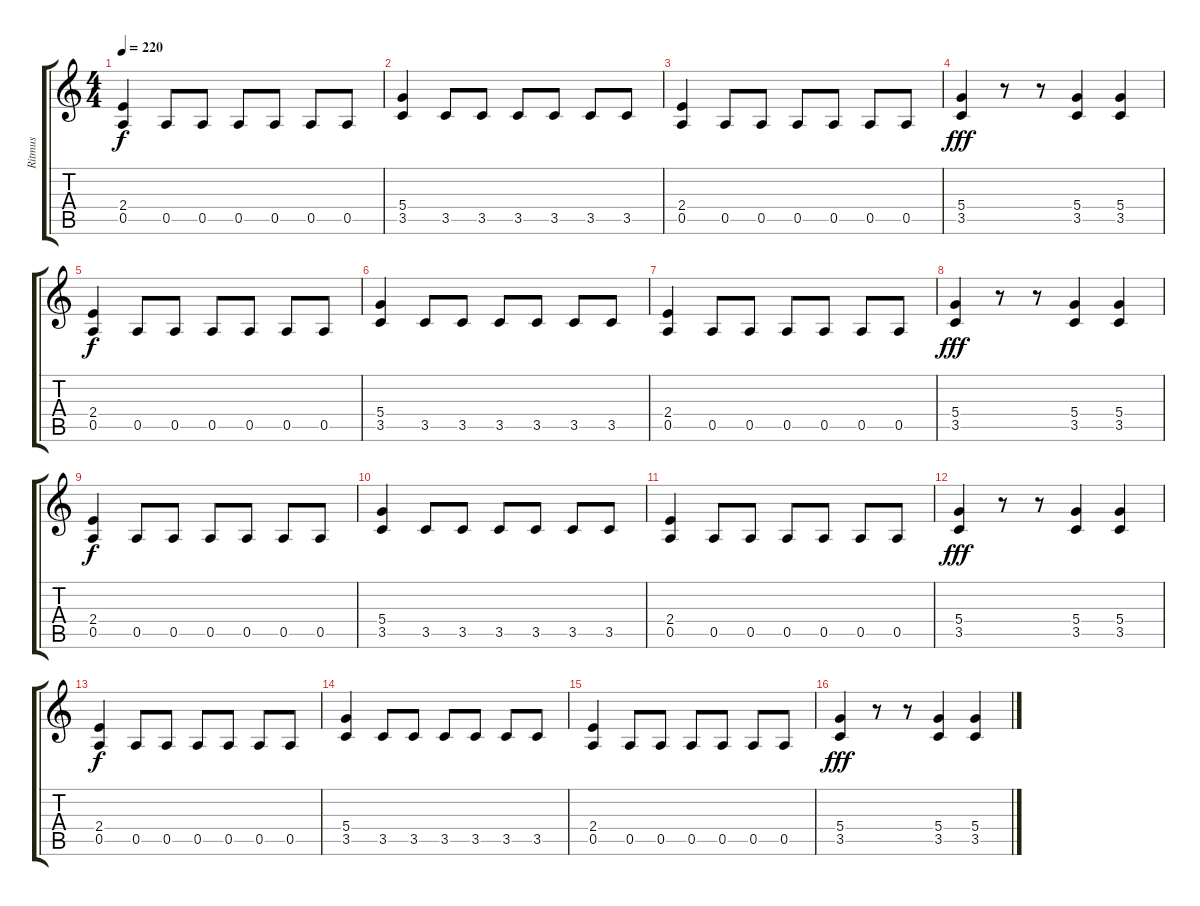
\track ("Ritmus" "Ritmus") {instrument electricguitarjazz}
\staff {score tabs}
\tuning (E4 B3 G3 D3 A2 E2) {hide}
\ts (4 4)
\tempo 220
\clef g2
\ks c
(2.4 0.5).4{dy f} 0.5.8 0.5.8 0.5.8 0.5.8 0.5.8 0.5.8 |
(5.4 3.5).4 3.5.8 3.5.8 3.5.8 3.5.8 3.5.8 3.5.8 |
(2.4 0.5).4 0.5.8 0.5.8 0.5.8 0.5.8 0.5.8 0.5.8 |
(5.4 3.5).4{dy fff} r.8 r.8 (5.4 3.5).4 (5.4 3.5).4 |
(2.4 0.5).4{dy f} 0.5.8 0.5.8 0.5.8 0.5.8 0.5.8 0.5.8 |
(5.4 3.5).4 3.5.8 3.5.8 3.5.8 3.5.8 3.5.8 3.5.8 |
(2.4 0.5).4 0.5.8 0.5.8 0.5.8 0.5.8 0.5.8 0.5.8 |
(5.4 3.5).4{dy fff} r.8 r.8 (5.4 3.5).4 (5.4 3.5).4 |
(2.4 0.5).4{dy f} 0.5.8 0.5.8 0.5.8 0.5.8 0.5.8 0.5.8 |
(5.4 3.5).4 3.5.8 3.5.8 3.5.8 3.5.8 3.5.8 3.5.8 |
(2.4 0.5).4 0.5.8 0.5.8 0.5.8 0.5.8 0.5.8 0.5.8 |
(5.4 3.5).4{dy fff} r.8 r.8 (5.4 3.5).4 (5.4 3.5).4 |
(2.4 0.5).4{dy f} 0.5.8 0.5.8 0.5.8 0.5.8 0.5.8 0.5.8 |
(5.4 3.5).4 3.5.8 3.5.8 3.5.8 3.5.8 3.5.8 3.5.8 |
(2.4 0.5).4 0.5.8 0.5.8 0.5.8 0.5.8 0.5.8 0.5.8 |
(5.4 3.5).4{dy fff} r.8 r.8 (5.4 3.5).4 (5.4 3.5).4
